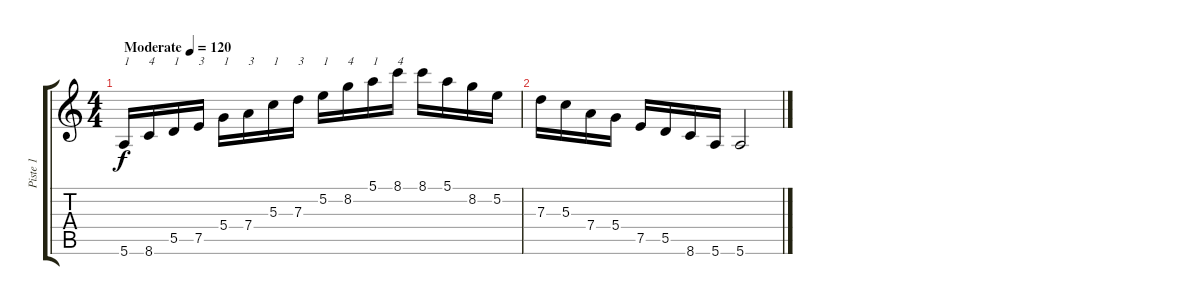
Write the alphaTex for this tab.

\track ("Piste 1" "Piste 1") {instrument acousticguitarsteel}
\staff {score tabs}
\tuning (E4 B3 G3 D3 A2 E2) {hide}
\ts (4 4)
\tempo (120 "Moderate")
\clef g2
\ks c
5.6.16{txt "1" dy f instrument acousticguitarsteel} 8.6.16{txt "4"} 5.5.16{txt "1"} 7.5.16{txt "3"} 5.4.16{txt "1"} 7.4.16{txt "3"} 5.3.16{txt "1"} 7.3.16{txt "3"} 5.2.16{txt "1"} 8.2.16{txt "4"} 5.1.16{txt "1"} 8.1.16{txt "4"} 8.1.16 5.1.16 8.2.16 5.2.16 |
7.3.16 5.3.16 7.4.16 5.4.16 7.5.16 5.5.16 8.6.16 5.6.16 5.6.2
